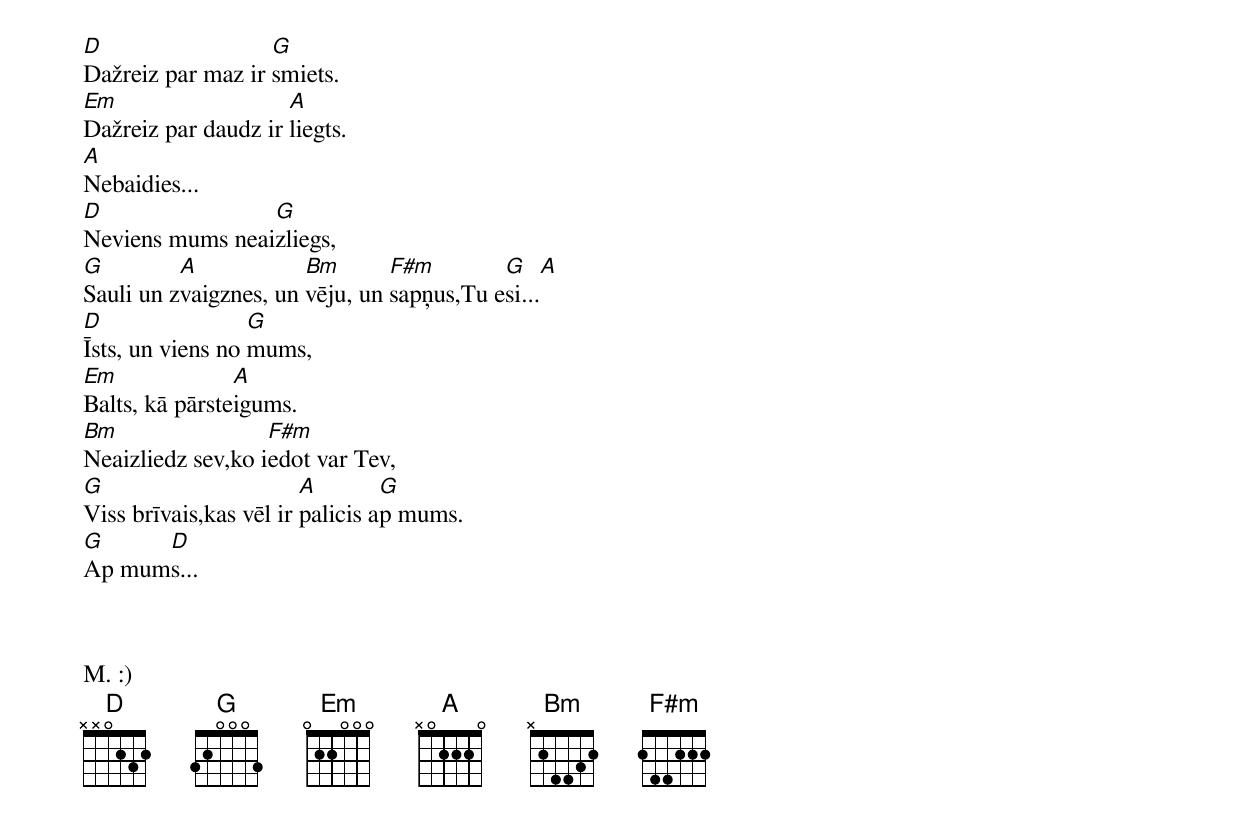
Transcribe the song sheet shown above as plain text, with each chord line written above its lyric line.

D                  G
Dažreiz par maz ir smiets.
Em                   A
Dažreiz par daudz ir liegts.
A
Nebaidies...
D                G
Neviens mums neaizliegs,
G         A            Bm       F#m        G       A
Sauli un zvaigznes, un vēju, un sapņus,Tu esi...
D                 G
Īsts, un viens no mums,
Em              A
Balts, kā pārsteigums.
Bm                 F#m
Neaizliedz sev,ko iedot var Tev,
G                       A        G
Viss brīvais,kas vēl ir palicis ap mums.
G     D
Ap mums...



M. :)
